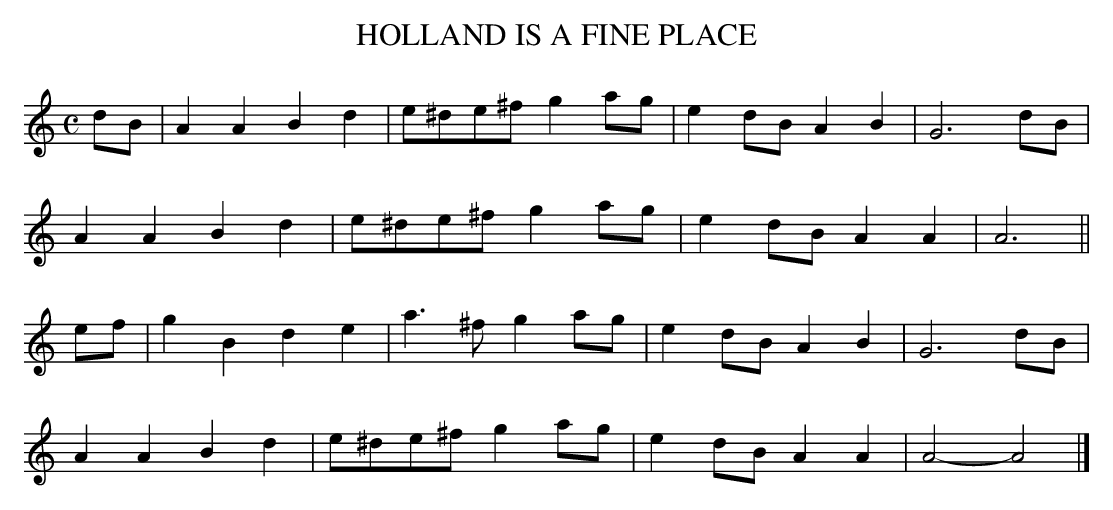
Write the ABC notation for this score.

X:1
T:HOLLAND IS A FINE PLACE
Y:"moderate"
in A minor. If you want to try it in A major, just remove the 'm' in
K: field before playing back.
M:C
L:1/8
K:Am
dB|A2A2 B2d2|e^de^f g2ag|e2dB A2B2|G6 dB|
A2A2 B2d2|e^de^f g2ag|e2dB A2A2|A6||
ef|g2B2 d2e2|a3^f g2ag|e2dB A2B2|G6 dB|
A2A2 B2d2|e^de^f g2ag|e2dB A2A2|A4-A4|]
